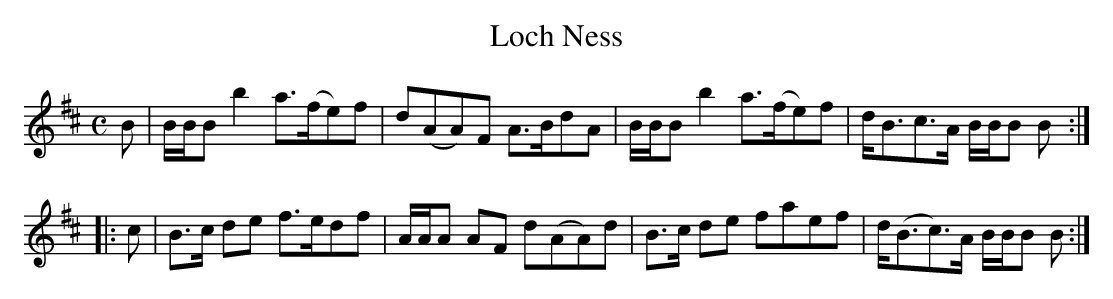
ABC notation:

X:1
T:Loch Ness
M:C
K:B minor
B|\
B/B/B b2 a3/2(f/2e)f| d(AA)F A>BdA|\
B/B/B b2 a3/(f/e)f| d<Bc>A B/B/B B::
c|\
B>c de f>edf| A/A/A AF d(AA)d|\
B>c de faef| d/(B3/c3/)A/ B/B/B B:|
